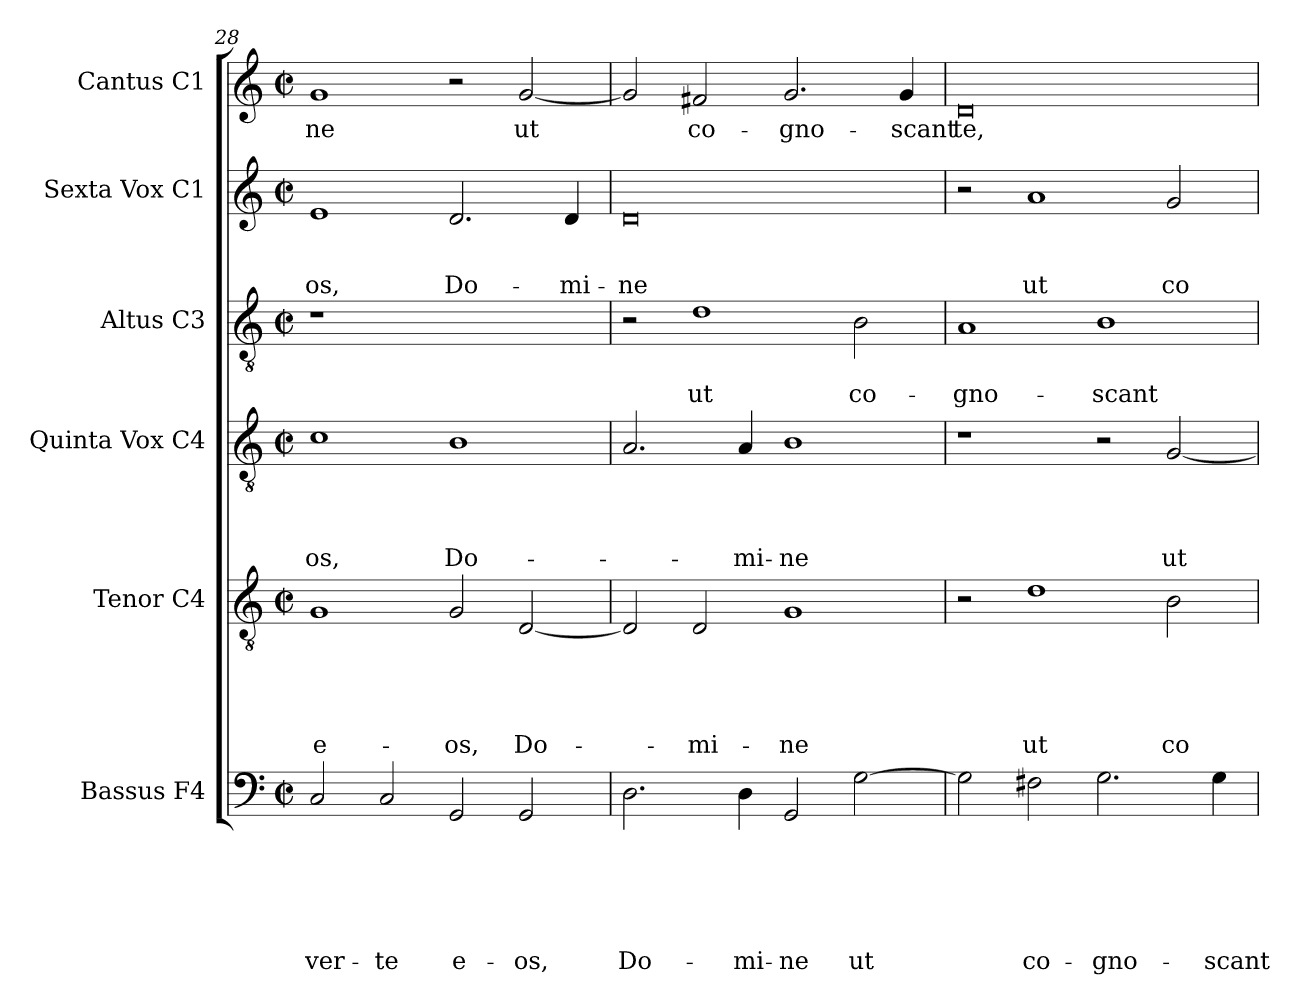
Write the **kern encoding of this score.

**kern	**text	**text	**text	**text	**text	**text	**kern	**text	**text	**text	**text	**text	**kern	**text	**text	**text	**text	**kern	**text	**text	**kern	**text	**text	**text	**kern	**text
*part6	*part6	*part6	*part6	*part6	*part6	*part6	*part5	*part5	*part5	*part5	*part5	*part5	*part4	*part4	*part4	*part4	*part4	*part3	*part3	*part3	*part2	*part2	*part2	*part2	*part1	*part1
*staff6	*staff6	*staff6	*staff6	*staff6	*staff6	*staff6	*staff5	*staff5	*staff5	*staff5	*staff5	*staff5	*staff4	*staff4	*staff4	*staff4	*staff4	*staff3	*staff3	*staff3	*staff2	*staff2	*staff2	*staff2	*staff1	*staff1
*I"Bassus F4	*	*	*	*	*	*	*I"Tenor C4	*	*	*	*	*	*I"Quinta Vox C4	*	*	*	*	*I"Altus C3	*	*	*I"Sexta Vox C1	*	*	*	*I"Cantus C1	*
*I'B	*	*	*	*	*	*	*I'T	*	*	*	*	*	*	*	*	*	*	*I'A	*	*	*	*	*	*	*I'C	*
*clefF4	*	*	*	*	*	*	*clefGv2	*	*	*	*	*	*clefGv2	*	*	*	*	*clefGv2	*	*	*clefG2	*	*	*	*clefG2	*
*k[]	*	*	*	*	*	*	*k[]	*	*	*	*	*	*k[]	*	*	*	*	*k[]	*	*	*k[]	*	*	*	*k[]	*
*C:	*	*	*	*	*	*	*C:	*	*	*	*	*	*C:	*	*	*	*	*C:	*	*	*C:	*	*	*	*C:	*
*M2/2	*	*	*	*	*	*	*M2/2	*	*	*	*	*	*M2/2	*	*	*	*	*M2/2	*	*	*M2/2	*	*	*	*M2/2	*
*met(c|)	*	*	*	*	*	*	*met(c|)	*	*	*	*	*	*met(c|)	*	*	*	*	*met(c|)	*	*	*met(c|)	*	*	*	*met(c|)	*
=28	=28	=28	=28	=28	=28	=28	=28	=28	=28	=28	=28	=28	=28	=28	=28	=28	=28	=28	=28	=28	=28	=28	=28	=28	=28	=28
!	!	!	!	!	!	!LO:LY:b	!	!	!	!	!	!LO:LY:b	!	!	!	!	!LO:LY:b	!	!	!	!	!	!	!LO:LY:b	!	!LO:LY:b
2C/	.	.	.	.	.	-ver-	1G	.	.	.	.	e-	1c	.	.	.	-os,	1r	.	.	1e	.	.	-os,	1g	-ne
!	!	!	!	!	!	!LO:LY:b	!	!	!	!	!	!	!	!	!	!	!	!	!	!	!	!	!	!	!	!
2C/	.	.	.	.	.	-te	.	.	.	.	.	.	.	.	.	.	.	.	.	.	.	.	.	.	.	.
!	!	!	!	!	!	!LO:LY:b	!	!	!	!	!	!LO:LY:b	!	!	!	!	!LO:LY:b	!	!	!	!	!	!	!LO:LY:b	!	!
2GG/	.	.	.	.	.	e-	2G/	.	.	.	.	-os,	1B	.	.	.	Do-	1ryy	.	.	2.d/	.	.	Do-	2r	.
!	!	!	!	!	!	!LO:LY:b	!	!	!	!	!	!LO:LY:b	!	!	!	!	!	!	!	!	!	!	!	!	!	!LO:LY:b
2GG/	.	.	.	.	.	-os,	[2D/	.	.	.	.	Do-	.	.	.	.	.	.	.	.	.	.	.	.	[2g/	ut
!	!	!	!	!	!	!	!	!	!	!	!	!	!	!	!	!	!	!	!	!	!	!	!	!LO:LY:b	!	!
.	.	.	.	.	.	.	.	.	.	.	.	.	.	.	.	.	.	.	.	.	4d/	.	.	-mi-	.	.
=29	=29	=29	=29	=29	=29	=29	=29	=29	=29	=29	=29	=29	=29	=29	=29	=29	=29	=29	=29	=29	=29	=29	=29	=29	=29	=29
!	!	!	!	!	!	!LO:LY:b	!	!	!	!	!	!	!	!	!	!	!	!	!	!	!	!	!	!LO:LY:b	!	!
2.D\	.	.	.	.	.	Do-	2D/]	.	.	.	.	.	2.A/	.	.	.	.	2r	.	.	0d	.	.	-ne	2g/]	.
!	!	!	!	!	!	!	!	!	!	!	!	!LO:LY:b	!	!	!	!	!	!	!	!LO:LY:b	!	!	!	!	!	!LO:LY:b
.	.	.	.	.	.	.	2D/	.	.	.	.	-mi-	.	.	.	.	.	1d	.	ut	.	.	.	.	2f#X/	co-
!	!	!	!	!	!	!LO:LY:b	!	!	!	!	!	!	!	!	!	!	!LO:LY:b	!	!	!	!	!	!	!	!	!
4D\	.	.	.	.	.	-mi-	.	.	.	.	.	.	4A/	.	.	.	-mi-	.	.	.	.	.	.	.	.	.
!	!	!	!	!	!	!LO:LY:b	!	!	!	!	!	!LO:LY:b	!	!	!	!	!LO:LY:b	!	!	!	!	!	!	!	!	!LO:LY:b
2GG/	.	.	.	.	.	-ne	1G	.	.	.	.	-ne	1B	.	.	.	-ne	.	.	.	.	.	.	.	2.g/	-gno-
!	!	!	!	!	!	!LO:LY:b	!	!	!	!	!	!	!	!	!	!	!	!	!	!LO:LY:b	!	!	!	!	!	!
[2G\	.	.	.	.	.	ut	.	.	.	.	.	.	.	.	.	.	.	2B\	.	co-	.	.	.	.	.	.
!	!	!	!	!	!	!	!	!	!	!	!	!	!	!	!	!	!	!	!	!	!	!	!	!	!	!LO:LY:b
.	.	.	.	.	.	.	.	.	.	.	.	.	.	.	.	.	.	.	.	.	.	.	.	.	4g/	-scant
=30	=30	=30	=30	=30	=30	=30	=30	=30	=30	=30	=30	=30	=30	=30	=30	=30	=30	=30	=30	=30	=30	=30	=30	=30	=30	=30
!	!	!	!	!	!	!	!	!	!	!	!	!	!	!	!	!	!	!	!	!LO:LY:b	!	!	!	!	!	!LO:LY:b
2G\]	.	.	.	.	.	.	2r	.	.	.	.	.	1r	.	.	.	.	1A	.	-gno-	2r	.	.	.	0d	te,
!	!	!	!	!	!	!LO:LY:b	!	!	!	!	!	!LO:LY:b	!	!	!	!	!	!	!	!	!	!	!	!LO:LY:b	!	!
2F#X\	.	.	.	.	.	co-	1d	.	.	.	.	ut	.	.	.	.	.	.	.	.	1a	.	.	ut	.	.
!	!	!	!	!	!	!LO:LY:b	!	!	!	!	!	!	!	!	!	!	!	!	!	!LO:LY:b	!	!	!	!	!	!
2.G\	.	.	.	.	.	-gno-	.	.	.	.	.	.	2r	.	.	.	.	1B	.	-scant	.	.	.	.	.	.
!	!	!	!	!	!	!	!	!	!	!	!	!LO:LY:b	!	!	!	!	!LO:LY:b	!	!	!	!	!	!	!LO:LY:b	!	!
.	.	.	.	.	.	.	2B\	.	.	.	.	co-	[2G/	.	.	.	ut	.	.	.	2g/	.	.	co-	.	.
!	!	!	!	!	!	!LO:LY:b	!	!	!	!	!	!	!	!	!	!	!	!	!	!	!	!	!	!	!	!
4G\	.	.	.	.	.	-scant	.	.	.	.	.	.	.	.	.	.	.	.	.	.	.	.	.	.	.	.
=	=	=	=	=	=	=	=	=	=	=	=	=	=	=	=	=	=	=	=	=	=	=	=	=	=	=
*-	*-	*-	*-	*-	*-	*-	*-	*-	*-	*-	*-	*-	*-	*-	*-	*-	*-	*-	*-	*-	*-	*-	*-	*-	*-	*-
